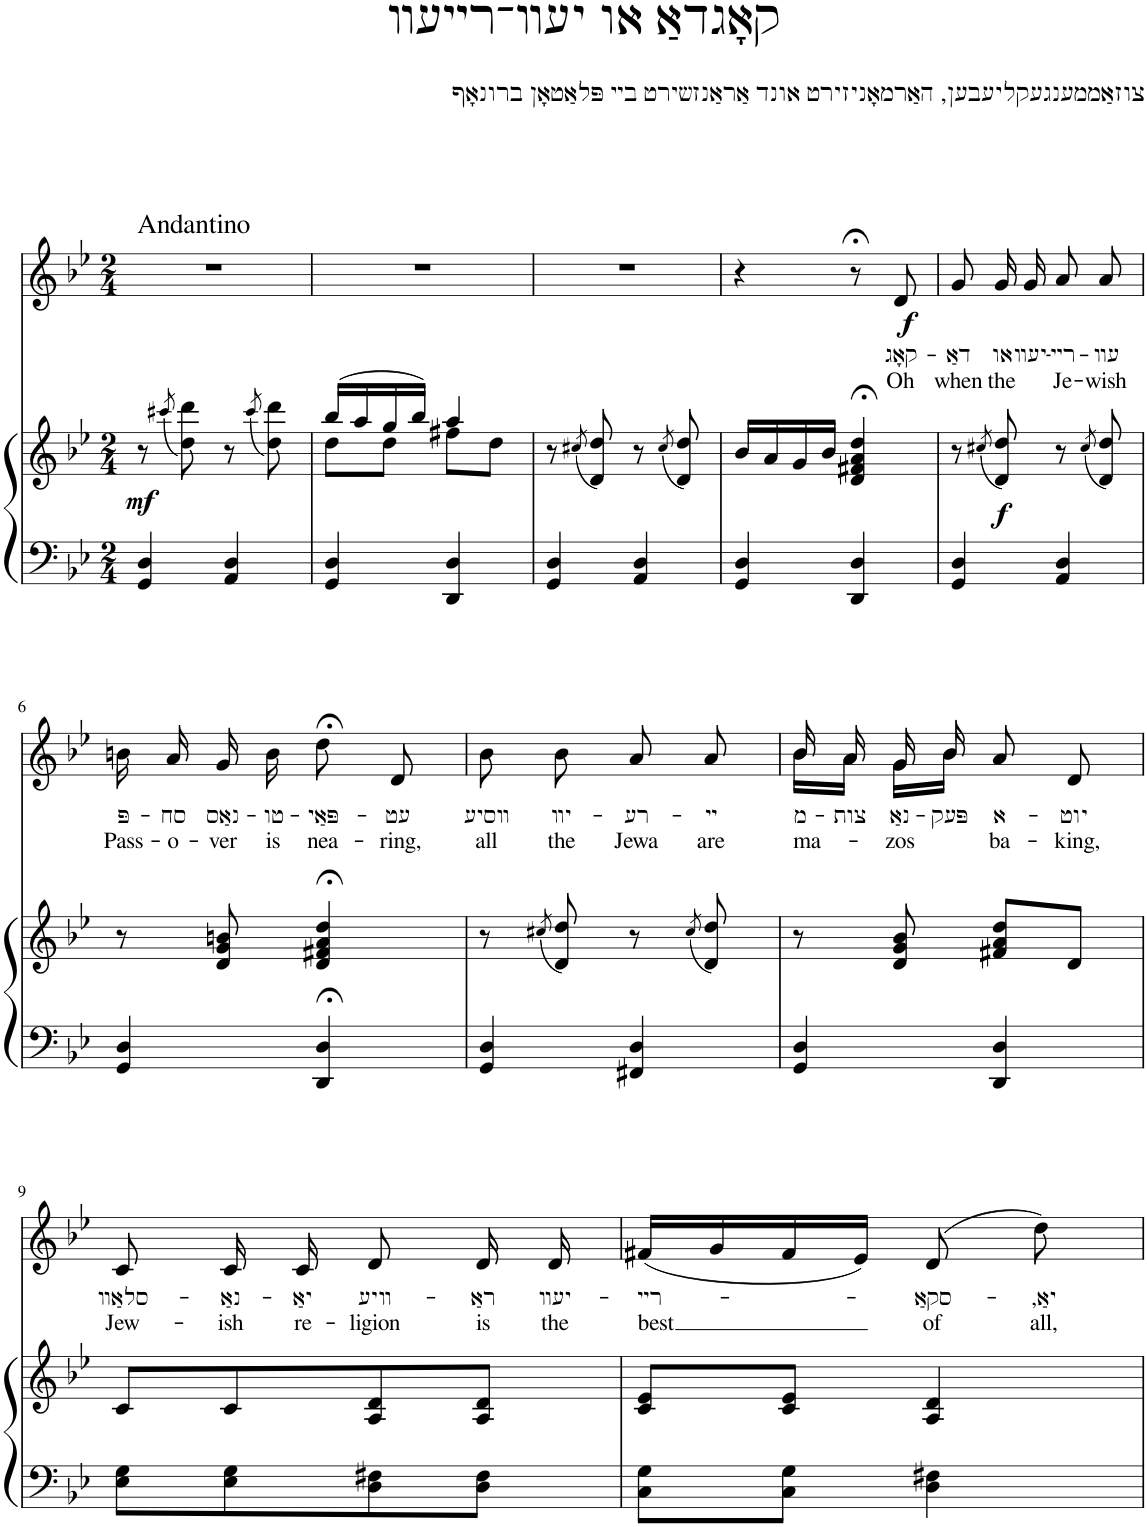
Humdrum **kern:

**kern	**kern	**dynam	**kern	**text	**text	**dynam
*part2	*part2	*part2	*part1	*part1	*part1	*part1
*staff3	*staff2	*staff2/3	*staff1	*staff1	*staff1	*staff1
*I"Klavier	*	*	*I"Piano	*	*	*
*	*	*	*I'Pno	*	*	*
*clefF4	*clefG2	*	*clefG2	*	*	*
*k[b-e-]	*k[b-e-]	*	*k[b-e-]	*	*	*
*M2/4	*M2/4	*	*M2/4	*	*	*
=1	=1	=1	=1	=1	=1	=1
!	!	!	!LO:TX:a:t=Andantino	!	!	!
!	!	!LO:DY:b	!	!	!	!
4GG/ 4D/	8r	mf	2r	.	.	.
.	(8qccc#X/	.	.	.	.	.
.	8dd\ 8ddd\)	.	.	.	.	.
4AA/ 4D/	8r	.	.	.	.	.
.	(8qccc#/	.	.	.	.	.
.	8dd\ 8ddd\)	.	.	.	.	.
=2	=2	=2	=2	=2	=2	=2
*	*^	*	*	*	*	*
4GG/ 4D/	(16bb-/LL	8dd\L	.	2r	.	.	.
.	16aa/	.	.	.	.	.	.
.	16gg/	8dd\J	.	.	.	.	.
.	16bb-/JJ)	.	.	.	.	.	.
4DD/ 4D/	4aa/	8ff#X\L	.	.	.	.	.
.	.	8dd\J	.	.	.	.	.
*	*v	*v	*	*	*	*	*
=3	=3	=3	=3	=3	=3	=3
4GG/ 4D/	8r	.	2r	.	.	.
.	(8qcc#X/	.	.	.	.	.
.	8d/ 8dd/)	.	.	.	.	.
4AA/ 4D/	8r	.	.	.	.	.
.	(8qcc#/	.	.	.	.	.
.	8d/ 8dd/)	.	.	.	.	.
=4	=4	=4	=4	=4	=4	=4
4GG/ 4D/	16b-/LL	.	4r	.	.	.
.	16a/	.	.	.	.	.
.	16g/	.	.	.	.	.
.	16b-/JJ	.	.	.	.	.
4DD/ 4D/	4d/;< 4f#X/;< 4a/;< 4dd/;<	.	8r;<	.	.	.
!	!	!	!	!LO:LY:b	!LO:LY:b	!LO:DY:b
.	.	.	8d/	קאָג-	Oh	f
=5	=5	=5	=5	=5	=5	=5
!	!	!	!	!LO:LY:b	!LO:LY:b	!
4GG/ 4D/	8r	.	8g/	-דאַ	when	.
.	(8qcc#X/	.	.	.	.	.
!	!	!LO:DY:b	!	!LO:LY:b	!LO:LY:b	!
.	8d/ 8dd/)	f	16g/	או	the	.
!	!	!	!	!LO:LY:b	!	!
.	.	.	16g/	יעװ-	.	.
!	!	!	!	!LO:LY:b	!LO:LY:b	!
4AA/ 4D/	8r	.	8a/	-רײ-	Je-	.
.	(8qcc#/	.	.	.	.	.
!	!	!	!	!LO:LY:b	!LO:LY:b	!
.	8d/ 8dd/)	.	8a/	-עװ	-wish	.
!!LO:LB:g=z
=6	=6	=6	=6	=6	=6	=6
!	!	!	!	!LO:LY:b	!LO:LY:b	!
4GG/ 4D/	8r	.	16bn\	פּ-	Pass-	.
!	!	!	!	!LO:LY:b	!LO:LY:b	!
.	.	.	16a/	-סח	-o-	.
!	!	!	!	!LO:LY:b	!LO:LY:b	!
.	8d/ 8g/ 8bn/	.	16g/	נאַס-	-ver	.
!	!	!	!	!LO:LY:b	!LO:LY:b	!
.	.	.	16b\	-טו-	is	.
!	!	!	!	!LO:LY:b	!LO:LY:b	!
4DD/;< 4D/;<	4d/;< 4f#X/;< 4a/;< 4dd/;<	.	8dd;<\	-פּאַי-	nea-	.
!	!	!	!	!LO:LY:b	!LO:LY:b	!
.	.	.	8d/	-עט	-ring,	.
=7	=7	=7	=7	=7	=7	=7
!	!	!	!	!LO:LY:b	!LO:LY:b	!
4GG/ 4D/	8r	.	8b-\	װסיע	all	.
.	(8qcc#X/	.	.	.	.	.
!	!	!	!	!LO:LY:b	!LO:LY:b	!
.	8d/ 8dd/)	.	8b-\	יװ-	the	.
!	!	!	!	!LO:LY:b	!LO:LY:b	!
4FF#X/ 4D/	8r	.	8a/	-רע-	Jewa	.
.	(8qcc#/	.	.	.	.	.
!	!	!	!	!LO:LY:b	!LO:LY:b	!
.	8d/ 8dd/)	.	8a/	-ײ	are	.
=8	=8	=8	=8	=8	=8	=8
!	!	!	!	!LO:LY:b	!LO:LY:b	!
*	*	*	*^	*	*	*
4GG/ 4D/	8r	.	16b-/	16b-\LL	מ-	ma-	.
!	!	!	!	!	!LO:LY:b	!	!
.	.	.	16a/	16a\JJ	-צות	.	.
!	!	!	!	!	!LO:LY:b	!LO:LY:b	!
.	8d/ 8g/ 8b-/	.	16g/	16g\LL	נאַ-	-zos	.
!	!	!	!	!	!LO:LY:b	!	!
.	.	.	16b-/	16b-\JJ	-פּעק	.	.
!	!	!	!	!	!LO:LY:b	!LO:LY:b	!
4DD/ 4D/	8f#X/ 8a/ 8dd/L	.	8a/	4ryy	א-	ba-	.
!	!	!	!	!	!LO:LY:b	!LO:LY:b	!
.	8d/J	.	8d/	.	-יוט	-king,	.
*	*	*	*v	*v	*	*	*
!!LO:LB:g=z
=9	=9	=9	=9	=9	=9	=9
!	!	!	!	!LO:LY:b	!LO:LY:b	!
8E-\ 8G\L	8c/L	.	8c/	סלאַװ-	Jew-	.
!	!	!	!	!LO:LY:b	!LO:LY:b	!
8E-\ 8G\	8c/	.	16c/	-נאַ-	-ish	.
!	!	!	!	!LO:LY:b	!LO:LY:b	!
.	.	.	16c/	-יאַ	re-	.
!	!	!	!	!LO:LY:b	!LO:LY:b	!
8D\ 8F#X\	8A/ 8d/	.	8d/	װיע-	-ligion	.
!	!	!	!	!LO:LY:b	!LO:LY:b	!
8D\ 8F#\J	8A/ 8d/J	.	16d/	-ראַ	is	.
!	!	!	!	!LO:LY:b	!LO:LY:b	!
.	.	.	16d/	יעװ-	the	.
=10	=10	=10	=10	=10	=10	=10
!	!	!	!	!LO:LY:b	!LO:LY:b	!
8C\ 8G\L	8c/ 8e-/L	.	(16f#X/LL	-רײ-	best	.
.	.	.	16g/	.	.	.
8C\ 8G\J	8c/ 8e-/J	.	16f#/	.	.	.
.	.	.	16e-/JJ)	.	.	.
!	!	!	!	!LO:LY:b	!LO:LY:b	!
4D\ 4F#X\	4A/ 4d/	.	(8d/	-סקאַ-	of	.
!	!	!	!	!LO:LY:b	!LO:LY:b	!
.	.	.	8dd\)	-יאַ,	all,	.
=	=	=	=	=	=	=
*-	*-	*-	*-	*-	*-	*-
